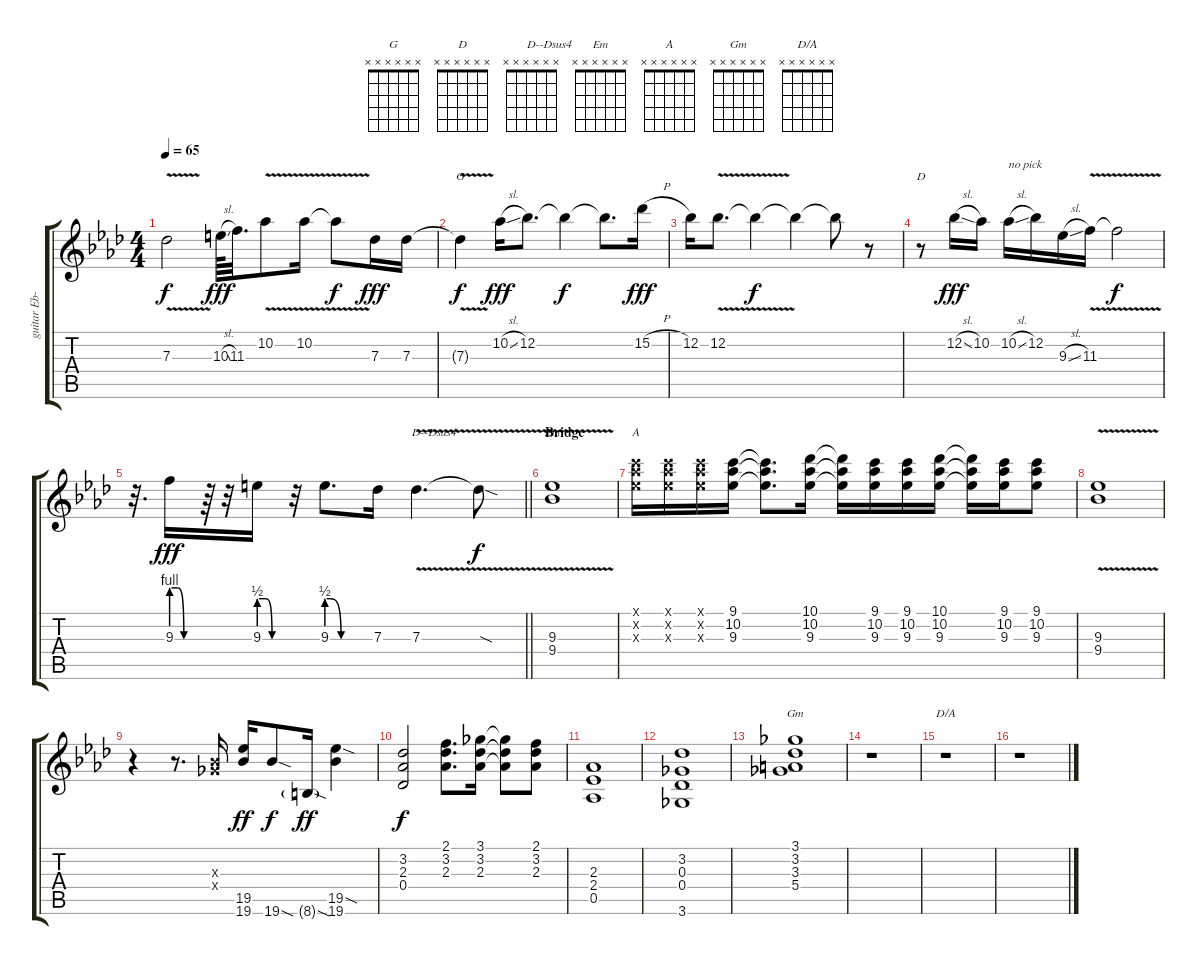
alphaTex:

\track ("guitar Eb-Ab-Db-Gb-Bb-eb" "guitar Eb-") {instrument distortionguitar}
\staff {score tabs}
\tuning (Eb4 Bb3 Gb3 Db3 Ab2 Eb2) {hide}
\chord ("G" x x x x x x)
\chord ("D" x x x x x x)
\chord ("            D--Dsus4" x x x x x x)
\chord ("Em" x x x x x x)
\chord ("A" x x x x x x)
\chord ("Gm" x x x x x x)
\chord ("D/A" x x x x x x)
\ts (4 4)
\tempo 65
\clef g2
\ks ab
7.3{v t}.2{dy f} 10.3{sl}.64{dy fff} 11.3.32{d} 10.2{v}.8 10.2{v}.16 10.2{t}.8{dy f} 7.3.16{dy fff} 7.3.16 |
7.3{v t}.4{ch "G" dy f} 10.2{sl}.16{dy fff} 12.2.8{d} 12.2{t}.4{dy f} 12.2{t}.8{d} 15.2{h}.16{dy fff} |
12.2.16 12.2{v}.8{d} 12.2{t}.4{dy f} 12.2{t}.4 12.2{t}.8 r.8 |
r.8{ch "D"} 12.2{sl}.16{dy fff} 10.2.16 10.2{sl}.16{txt "no pick"} 12.2.16 9.3{sl}.16 11.3{v}.16 11.3{t}.2{dy f} |
\barLineRight lightlight
r.32{d} 9.3{be (custom 0 4 15 4 30 0 60 0)}.16{dy fff} r.64 r.32 9.3{be (custom 0 2 15 2 30 0 60 0)}.16 r.32 9.3{be (custom 0 2 5 2 20 0 60 0)}.8{d} 7.3.16 7.3{v}.4{d ch "            D--Dsus4"} 7.3{sod t}.8{dy f} |
\section ("" "Bridge")
(9.3{v} 9.4{v}).1{ch "Em"} |
(9.1{x} 10.2{x} 9.3{x}).16{ch "A"} (9.1{x} 10.2{x} 9.3{x}).16 (9.1{x} 10.2{x} 9.3{x}).16 (9.1 10.2 9.3).16 (9.1{t} 10.2{t} 9.3{t}).8{d} (10.1 10.2 9.3).16 (10.1{t} 10.2{t} 9.3{t}).16 (9.1 10.2 9.3).16 (9.1 10.2 9.3).16 (10.1 10.2 9.3).16 (10.1{t} 10.2{t} 9.3{t}).16 (9.1 10.2 9.3).16 (9.1 10.2 9.3).8 |
(9.3{v} 9.4{v}).1 |
r.4 r.8{d} (4.3{x} 5.4{x}).16 (19.5 19.6).16{dy ff} 19.6{sod}.8{dy f} 8.6{sod g}.16{dy ff} (19.5{sod} 19.6).4 |
(3.2 2.3 0.4).2{dy f} (2.1 3.2 2.3).8{d} (3.1 3.2 2.3).16 (3.1{t} 3.2{t} 2.3{t}).8 (2.1 3.2 2.3).8 |
(2.3 2.4 0.5).1 |
(3.2 0.3 0.4 3.6).1 |
(3.1 3.2 3.3 5.4).1{ch "Gm"} |
r.1 |
r.1{ch "D/A"} |
r.1
